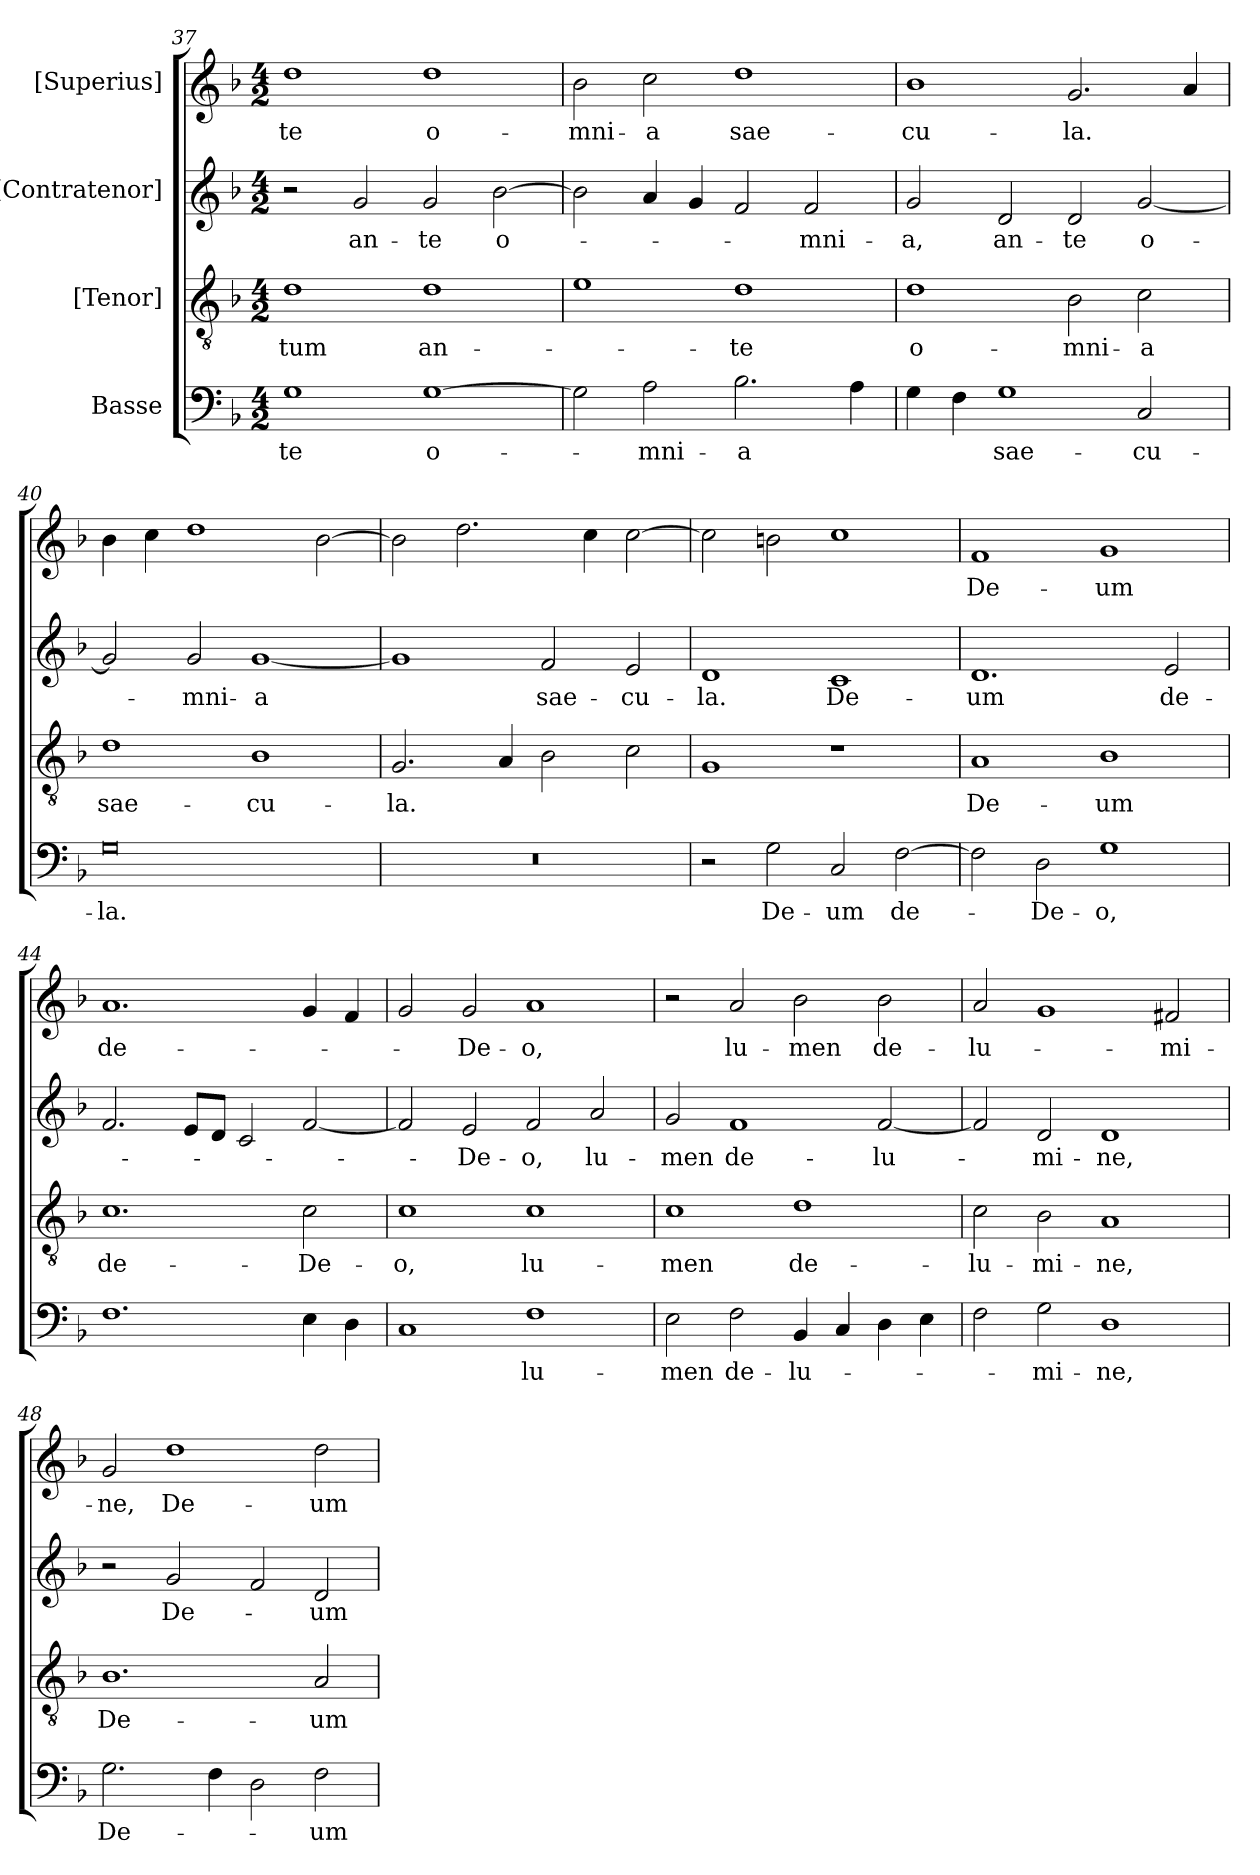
**kern	**text	**kern	**text	**kern	**text	**kern	**text
*part4	*part4	*part3	*part3	*part2	*part2	*part1	*part1
*staff4	*staff4	*staff3	*staff3	*staff2	*staff2	*staff1	*staff1
*I"Basse	*	*I"[Tenor]	*	*I"[Contratenor]	*	*I"[Superius]	*
*clefF4	*	*clefGv2	*	*clefG2	*	*clefG2	*
*k[b-]	*	*k[b-]	*	*k[b-]	*	*k[b-]	*
*M4/2	*	*M4/2	*	*M4/2	*	*M4/2	*
=37	=37	=37	=37	=37	=37	=37	=37
1G\	-te	1d\	-tum	2r	.	1dd\	-te
.	.	.	.	2g/	an-	.	.
[1G\	o-	1d\	an-	2g/	-te	1dd\	o-
.	.	.	.	[2b-\	o-	.	.
=38	=38	=38	=38	=38	=38	=38	=38
2G\]	.	1e\	.	2b-\]	.	2b-\	-mni-
2A\	-mni-	.	.	4a/	.	2cc\	-a
.	.	.	.	4g/	.	.	.
2.B-\	-a	1d\	-te	2f/	.	1dd\	sae-
.	.	.	.	2f/	-mni-	.	.
4A\	.	.	.	.	.	.	.
=39	=39	=39	=39	=39	=39	=39	=39
4G\	.	1d\	o-	2g/	-a,	1b-\	-cu-
4F\	.	.	.	.	.	.	.
1G\	sae-	.	.	2d/	an-	.	.
.	.	2B-\	-mni-	2d/	-te	2.g/	-la.
2C/	-cu-	2c\	-a	[2g/	o-	.	.
.	.	.	.	.	.	4a/	.
=40	=40	=40	=40	=40	=40	=40	=40
0G\	-la.	1d\	sae-	2g/]	.	4b-\	.
.	.	.	.	.	.	4cc\	.
.	.	.	.	2g/	-mni-	1dd\	.
.	.	1B-\	-cu-	[1g/	-a	.	.
.	.	.	.	.	.	[2b-\	.
=41	=41	=41	=41	=41	=41	=41	=41
0r	.	2.G/	-la.	1g/]	.	2b-\]	.
.	.	.	.	.	.	2.dd\	.
.	.	4A/	.	.	.	.	.
.	.	2B-\	.	2f/	sae-	.	.
.	.	.	.	.	.	4cc\	.
.	.	2c\	.	2e/	-cu-	[2cc\	.
=42	=42	=42	=42	=42	=42	=42	=42
2r	.	1G/	.	1d/	-la.	2cc\]	.
2G\	De-	.	.	.	.	2bn\	.
2C/	-um	1r	.	1c/	De-	1cc\	.
[2F\	de-	.	.	.	.	.	.
=43	=43	=43	=43	=43	=43	=43	=43
2F\]	.	1A/	De-	1.d/	-um	1f/	De-
2D\	De-	.	.	.	.	.	.
1G\	-o,	1B-\	-um	.	.	1g/	-um
.	.	.	.	2e/	de-	.	.
=44	=44	=44	=44	=44	=44	=44	=44
1.F\	.	1.c\	de-	2.f/	.	1.a/	de-
.	.	.	.	8e/L	.	.	.
.	.	.	.	8d/J	.	.	.
.	.	.	.	2c/	.	.	.
4E\	.	2c\	De-	[2f/	.	4g/	.
4D\	.	.	.	.	.	4f/	.
=45	=45	=45	=45	=45	=45	=45	=45
1C/	.	1c\	-o,	2f/]	.	2g/	.
.	.	.	.	2e/	De-	2g/	De-
1F\	lu-	1c\	lu-	2f/	-o,	1a/	-o,
.	.	.	.	2a/	lu-	.	.
=46	=46	=46	=46	=46	=46	=46	=46
2E\	-men	1c\	-men	2g/	-men	2r	.
2F\	de-	.	.	1f/	de-	2a/	lu-
4BB-/	lu-	1d\	de-	.	.	2b-\	-men
4C/	.	.	.	.	.	.	.
4D\	.	.	.	[2f/	lu-	2b-\	de-
4E\	.	.	.	.	.	.	.
=47	=47	=47	=47	=47	=47	=47	=47
2F\	.	2c\	lu-	2f/]	.	2a/	lu-
2G\	-mi-	2B-\	-mi-	2d/	-mi-	1g/	.
1D\	-ne,	1A/	-ne,	1d/	-ne,	.	.
.	.	.	.	.	.	2f#X/	-mi-
=48	=48	=48	=48	=48	=48	=48	=48
2.G\	De-	1.B-\	De-	2r	.	2g/	-ne,
.	.	.	.	2g/	De-	1dd\	De-
4F\	.	.	.	.	.	.	.
2D\	.	.	.	2f/	.	.	.
2F\	-um	2A/	-um	2d/	-um	2dd\	-um
=	=	=	=	=	=	=	=
*-	*-	*-	*-	*-	*-	*-	*-
